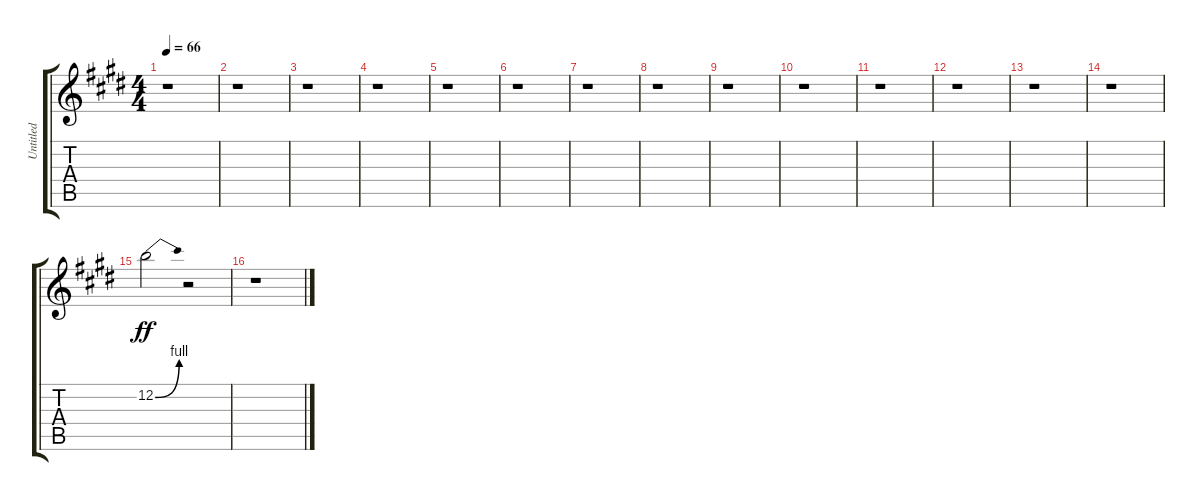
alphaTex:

\track ("Untitled" "Untitled") {instrument electricguitarmuted}
\staff {score tabs}
\tuning (E4 B3 G3 D3 A2 E2) {hide}
\ts (4 4)
\tempo 66
\clef g2
\ks e
r.1{dy f} |
r.1 |
r.1 |
r.1 |
r.1 |
r.1 |
r.1 |
r.1 |
r.1 |
r.1 |
r.1 |
r.1 |
r.1 |
r.1 |
12.2{be (bend 0 0 60 4)}.2{dy ff} r.2 |
r.1
